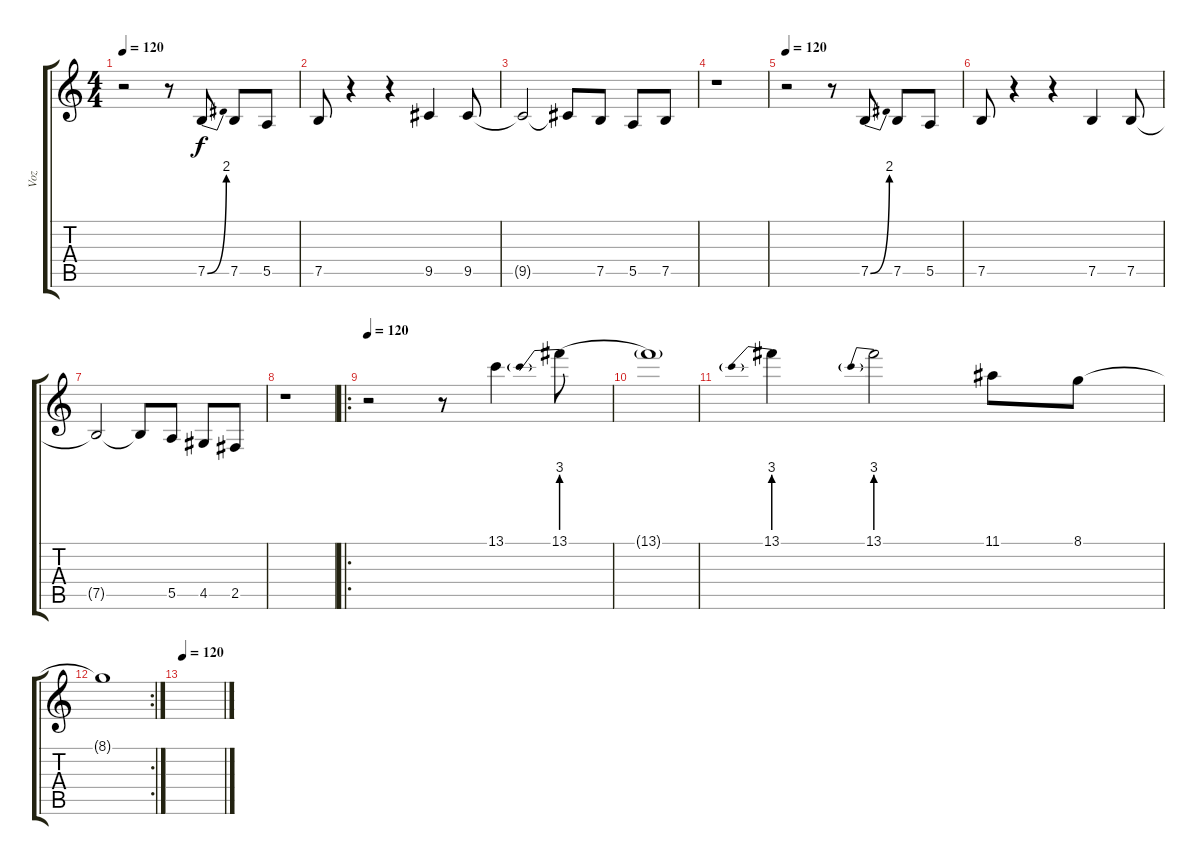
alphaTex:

\track ("Voz" "Voz") {instrument contrabass}
\staff {score tabs}
\tuning (B3 Gb3 D3 A2 E2 B1) {hide}
\ts (4 4)
\tempo 120
\clef g2
\ks c
r.2{dy f} r.8 7.5{be (bend 0 0 60 8)}.8 7.5.8 5.5.8 |
7.5.8 r.4 r.4 9.5.4 9.5.8 |
9.5{t}.2 9.5{t}.8 7.5.8 5.5.8 7.5.8 |
r.1 |
\tempo 120
r.2 r.8 7.5{be (bend 0 0 60 8)}.8 7.5.8 5.5.8 |
7.5.8 r.4 r.4 7.5.4 7.5.8 |
7.5{t}.2 7.5{t}.8 5.5.8 4.5.8 2.5.8 |
r.1 |
\ro
\tempo 120
r.2 r.8 13.1.4 13.1{be (prebend 0 12 60 12)}.8 |
13.1{t}.1 |
13.1{be (prebend 0 12 60 12)}.4 13.1{be (prebend 0 12 60 12)}.2 11.1.8 8.1.8 |
\rc 2
8.1{t}.1 |
\tempo 120
